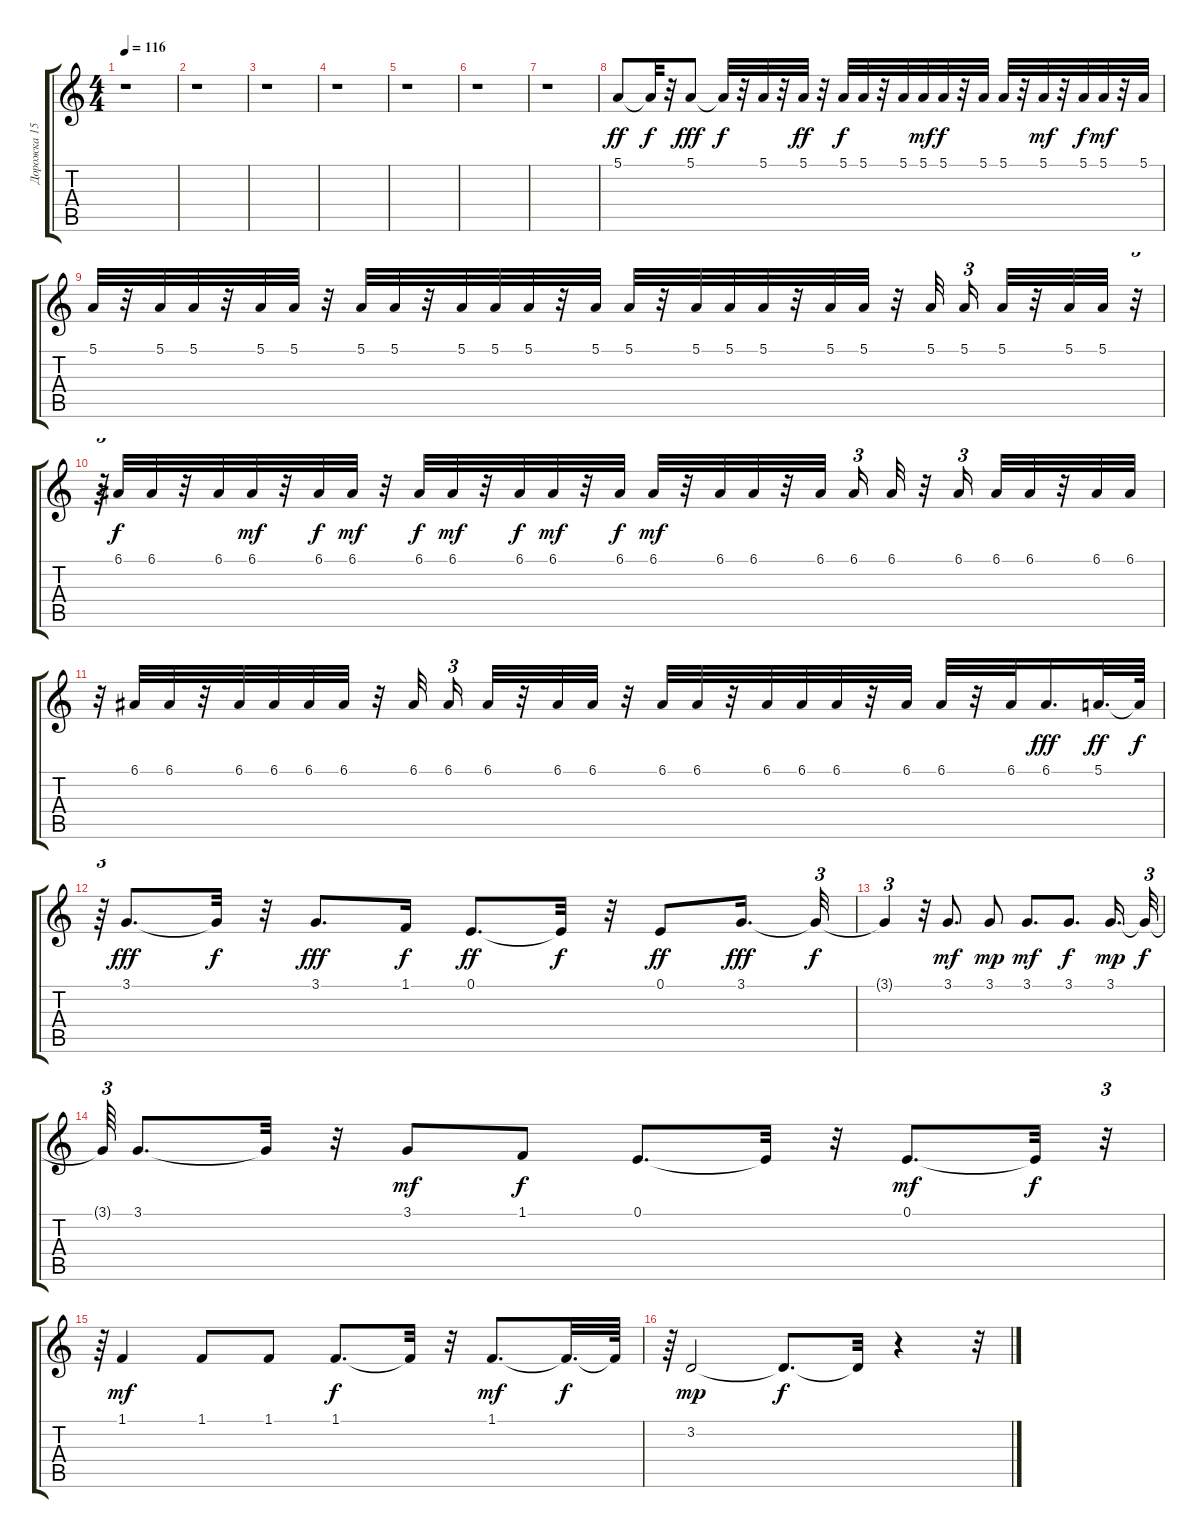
\track ("Дорожка 15" "Дорожка 15") {instrument rockorgan}
\staff {score tabs}
\tuning (E4 B3 G3 D3 A2 E2) {hide}
\ts (4 4)
\tempo 116
\clef g2
\ks c
r.1{dy mf} |
r.1 |
r.1 |
r.1 |
r.1 |
r.1 |
r.1 |
5.1.8{dy ff volume 14 balance 8 instrument acousticguitarnylon} 5.1{t}.32{dy f} r.32 5.1.8{dy fff} 5.1{t}.32{dy f} r.32 5.1.32{balance 8} r.32 5.1.32{dy ff balance 6} r.32 5.1.32{dy f balance 7} 5.1.32{balance 11} r.32 5.1.32{balance 2} 5.1.32{dy mf balance 1} 5.1.32{dy f balance 0} r.32 5.1.32{balance 3} 5.1.32{balance 2} r.32 5.1.32{dy mf balance 11} r.32 5.1.32{dy f balance 7} 5.1.32{dy mf balance 8} r.32 5.1.32{balance 8} |
5.1.32{balance 6} r.32 5.1.32{balance 5} 5.1.32{balance 1} r.32 5.1.32{balance 6} 5.1.32{balance 0} r.32 5.1.32{balance 4} 5.1.32{balance 4} r.32 5.1.32{balance 12} 5.1.32{balance 2} 5.1.32{balance 10} r.32 5.1.32{balance 14} 5.1.32{balance 10} r.32 5.1.32{balance 2} 5.1.32{balance 13} 5.1.32{balance 15} r.32 5.1.32{balance 7} 5.1.32{balance 4} r.32 5.1.32{balance 15 beam splitsecondary} 5.1.16{tu (3 2) balance 9} 5.1.32{balance 3} r.32 5.1.32{balance 5} 5.1.32{balance 0} r.32{tu (3 2)} |
r.64{tu (3 2)} 6.1.32{dy f balance 12} 6.1.32{balance 5} r.32 6.1.32{balance 13} 6.1.32{dy mf balance 6} r.32 6.1.32{dy f balance 13} 6.1.32{dy mf balance 2} r.32 6.1.32{dy f balance 6} 6.1.32{dy mf balance 11} r.32 6.1.32{dy f balance 2} 6.1.32{dy mf balance 4} r.32 6.1.32{dy f balance 4} 6.1.32{dy mf balance 11} r.32 6.1.32{balance 5} 6.1.32{balance 2} r.32 6.1.32{balance 15 beam splitsecondary} 6.1.16{tu (3 2) balance 8} 6.1.32{balance 1} r.32 6.1.16{tu (3 2) balance 5 beam splitsecondary} 6.1.32{balance 10} 6.1.32{balance 13} r.32 6.1.32{balance 15} 6.1.32{balance 10} |
r.32 6.1.32{balance 7} 6.1.32{balance 3} r.32 6.1.32{balance 10} 6.1.32{balance 8} 6.1.32{balance 10} 6.1.32{balance 2} r.32 6.1.32{balance 2 beam splitsecondary} 6.1.16{tu (3 2) balance 4} 6.1.32{balance 4} r.32 6.1.32{balance 4} 6.1.32{balance 16} r.32 6.1.32{balance 12} 6.1.32{balance 7} r.32 6.1.32{balance 12} 6.1.32{balance 3} 6.1.32{balance 16} r.32 6.1.32{balance 3} 6.1.32{balance 11} r.32 6.1.32{balance 8} 6.1.16{d dy fff balance 2} 5.1.32{d dy ff balance 6} 5.1{t}.64{dy f} |
r.64{tu (3 2)} 3.1.8{d dy fff balance 8} 3.1{t}.32{dy f} r.32 3.1.8{d dy fff balance 8} 1.1.16{dy f} 0.1.8{d dy ff} 0.1{t}.32{dy f} r.32 0.1.8{dy ff} 3.1.16{d dy fff balance 8} 3.1{t}.32{tu (3 2) dy f} |
3.1{t}.4{tu (3 2)} r.32 3.1.8{d dy mf balance 12} 3.1.8{dy mp balance 7} 3.1.8{d dy mf balance 6} 3.1.8{d dy f balance 0} 3.1.16{d dy mp balance 2} 3.1{t}.32{tu (3 2) dy f} |
3.1{t}.64{tu (3 2)} 3.1.8{d balance 10} 3.1{t}.32 r.32 3.1.8{dy mf balance 15} 1.1.8{dy f balance 5} 0.1.8{d balance 12} 0.1{t}.32 r.32 0.1.8{d dy mf balance 6} 0.1{t}.32{dy f} r.32{tu (3 2)} |
r.64{tu (3 2)} 1.1.4{dy mf balance 11} 1.1.8{balance 1} 1.1.8{balance 13} 1.1.8{d dy f balance 7} 1.1{t}.32 r.32 1.1.8{d dy mf balance 2} 1.1{t}.32{d dy f} 1.1{t}.64 |
r.64{tu (3 2)} 3.2.2{dy mp balance 12} 3.2{t}.8{d dy f} 3.2{t}.32 r.4 r.32{tu (3 2)}
